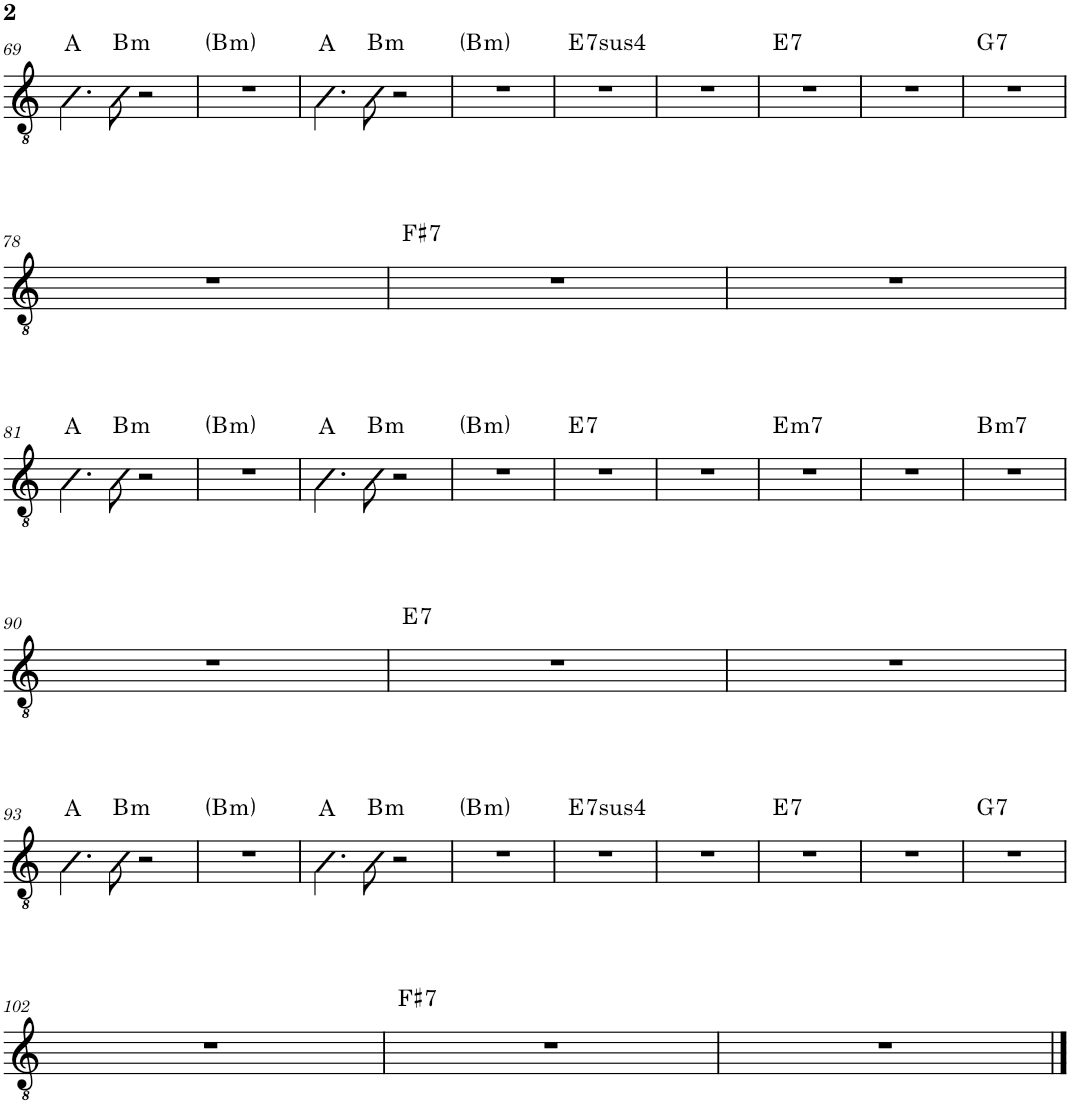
**kern	**harte
*part1	*part1
*staff1	*
*I"Acoustic Guitar	*
*I'Guit.	*
!!LO:PB:g=z
*clefGv2	*
*k[]	*
*M4/4	*
=69	=69
4.B\	A:maj
!	!LO:H:kt=m
8B\	B:min
2r	.
=70	=70
!	!LO:H:kt=m
1r	B:min
=71	=71
4.B\	A:maj
!	!LO:H:kt=m
8B\	B:min
2r	.
=72	=72
!	!LO:H:kt=m
1r	B:min
=73	=73
!	!LO:H:kt=74
1r	E:sus4(7)
=74	=74
1r	.
=75	=75
!	!LO:H:kt=7
1r	E:7
=76	=76
1r	.
=77	=77
!	!LO:H:kt=7
1r	G:7
!!LO:LB:g=z
=78	=78
1r	.
=79	=79
!	!LO:H:kt=7
1r	F#:7
=80	=80
1r	.
!!LO:LB:g=z
=81	=81
4.B\	A:maj
!	!LO:H:kt=m
8B\	B:min
2r	.
=82	=82
!	!LO:H:kt=m
1r	B:min
=83	=83
4.B\	A:maj
!	!LO:H:kt=m
8B\	B:min
2r	.
=84	=84
!	!LO:H:kt=m
1r	B:min
=85	=85
!	!LO:H:kt=7
1r	E:7
=86	=86
1r	.
=87	=87
!	!LO:H:kt=m7
1r	E:min7
=88	=88
1r	.
=89	=89
!	!LO:H:kt=m7
1r	B:min7
!!LO:LB:g=z
=90	=90
1r	.
=91	=91
!	!LO:H:kt=7
1r	E:7
=92	=92
1r	.
!!LO:LB:g=z
=93	=93
4.B\	A:maj
!	!LO:H:kt=m
8B\	B:min
2r	.
=94	=94
!	!LO:H:kt=m
1r	B:min
=95	=95
4.B\	A:maj
!	!LO:H:kt=m
8B\	B:min
2r	.
=96	=96
!	!LO:H:kt=m
1r	B:min
=97	=97
!	!LO:H:kt=74
1r	E:sus4(7)
=98	=98
1r	.
=99	=99
!	!LO:H:kt=7
1r	E:7
=100	=100
1r	.
=101	=101
!	!LO:H:kt=7
1r	G:7
!!LO:LB:g=z
=102	=102
1r	.
=103	=103
!	!LO:H:kt=7
1r	F#:7
=104	=104
1r	.
==	==
*-	*-
